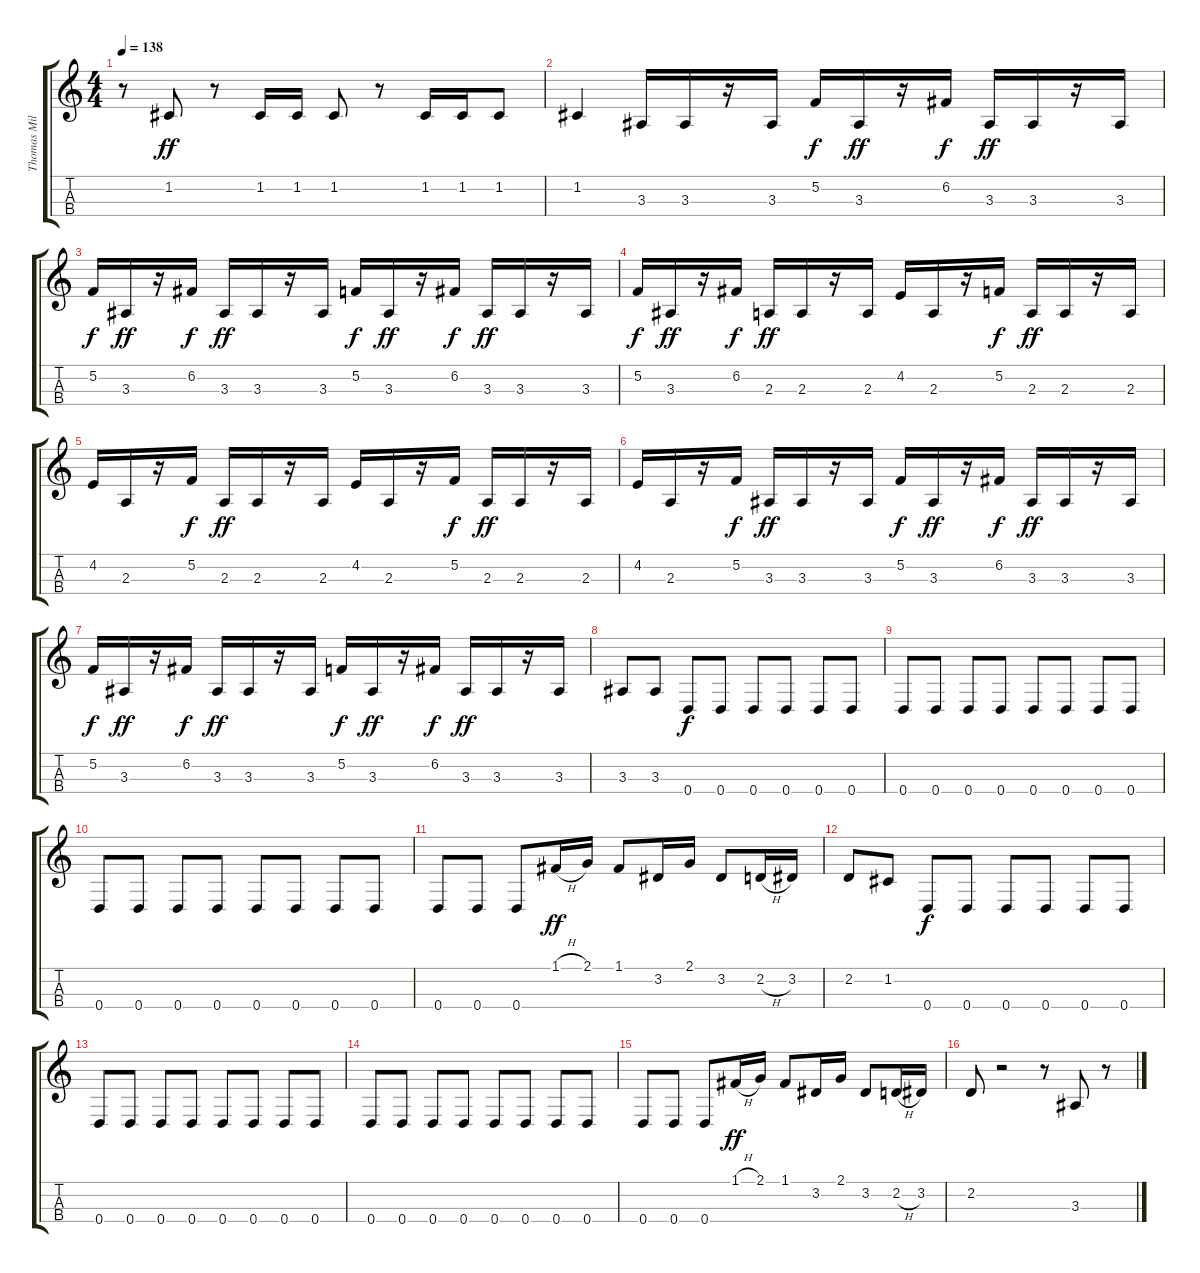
\track ("Thomas Miller" "Thomas Mil") {instrument electricbassfinger}
\staff {score tabs}
\tuning (F3 C3 G2 D2) {hide}
\ts (4 4)
\tempo 138
\clef g2
\ks c
r.8{dy ff} 1.2.8 r.8 1.2.16 1.2.16 1.2.8 r.8 1.2.16 1.2.16 1.2.8 |
1.2.4 3.3.16 3.3.16 r.16 3.3.16 5.2.16{dy f} 3.3.16{dy ff} r.16 6.2.16{dy f} 3.3.16{dy ff} 3.3.16 r.16 3.3.16 |
5.2.16{dy f} 3.3.16{dy ff} r.16 6.2.16{dy f} 3.3.16{dy ff} 3.3.16 r.16 3.3.16 5.2.16{dy f} 3.3.16{dy ff} r.16 6.2.16{dy f} 3.3.16{dy ff} 3.3.16 r.16 3.3.16 |
5.2.16{dy f} 3.3.16{dy ff} r.16 6.2.16{dy f} 2.3.16{dy ff} 2.3.16 r.16 2.3.16 4.2.16 2.3.16 r.16 5.2.16{dy f} 2.3.16{dy ff} 2.3.16 r.16 2.3.16 |
4.2.16 2.3.16 r.16 5.2.16{dy f} 2.3.16{dy ff} 2.3.16 r.16 2.3.16 4.2.16 2.3.16 r.16 5.2.16{dy f} 2.3.16{dy ff} 2.3.16 r.16 2.3.16 |
4.2.16 2.3.16 r.16 5.2.16{dy f} 3.3.16{dy ff} 3.3.16 r.16 3.3.16 5.2.16{dy f} 3.3.16{dy ff} r.16 6.2.16{dy f} 3.3.16{dy ff} 3.3.16 r.16 3.3.16 |
5.2.16{dy f} 3.3.16{dy ff} r.16 6.2.16{dy f} 3.3.16{dy ff} 3.3.16 r.16 3.3.16 5.2.16{dy f} 3.3.16{dy ff} r.16 6.2.16{dy f} 3.3.16{dy ff} 3.3.16 r.16 3.3.16 |
3.3.8 3.3.8 0.4.8{dy f} 0.4.8 0.4.8 0.4.8 0.4.8 0.4.8 |
0.4.8 0.4.8 0.4.8 0.4.8 0.4.8 0.4.8 0.4.8 0.4.8 |
0.4.8 0.4.8 0.4.8 0.4.8 0.4.8 0.4.8 0.4.8 0.4.8 |
0.4.8 0.4.8 0.4.8 1.1{h}.16{dy ff} 2.1.16 1.1.8 3.2.16 2.1.16 3.2.8 2.2{h}.16 3.2.16 |
2.2.8 1.2.8 0.4.8{dy f} 0.4.8 0.4.8 0.4.8 0.4.8 0.4.8 |
0.4.8 0.4.8 0.4.8 0.4.8 0.4.8 0.4.8 0.4.8 0.4.8 |
0.4.8 0.4.8 0.4.8 0.4.8 0.4.8 0.4.8 0.4.8 0.4.8 |
0.4.8 0.4.8 0.4.8 1.1{h}.16{dy ff} 2.1.16 1.1.8 3.2.16 2.1.16 3.2.8 2.2{h}.16 3.2.16 |
2.2.8 r.2 r.8 3.3.8 r.8
